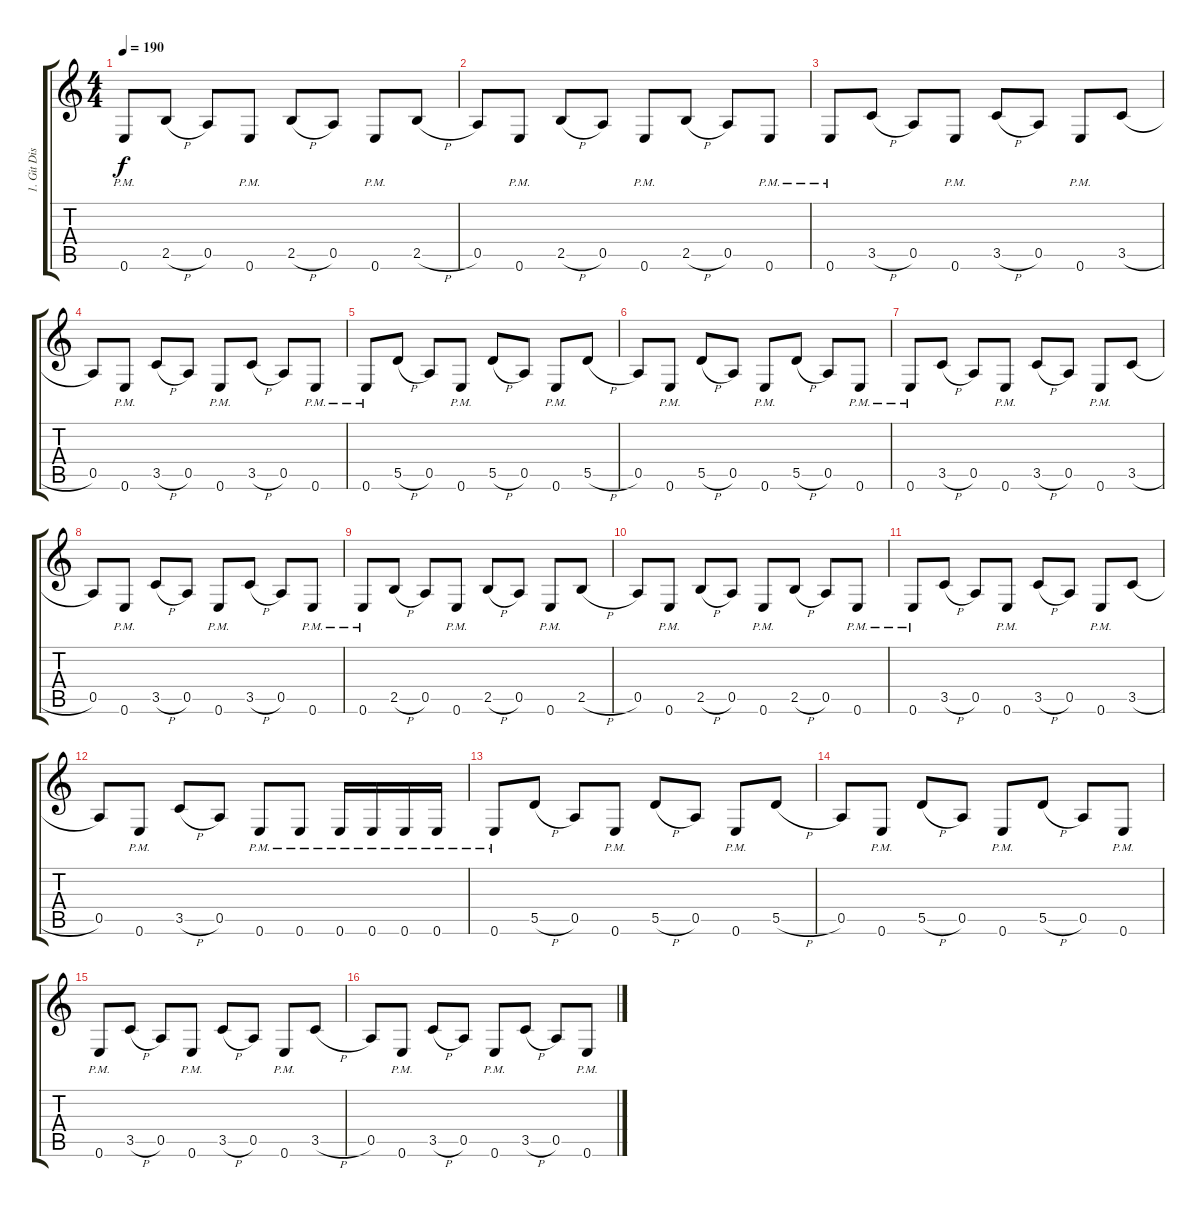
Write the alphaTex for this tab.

\track ("1. Git Dist" "1. Git Dis") {instrument distortionguitar}
\staff {score tabs}
\tuning (E4 B3 G3 D3 A2 E2) {hide}
\ts (4 4)
\tempo 190
\clef g2
\ks c
0.6{pm}.8{dy f instrument distortionguitar} 2.5{h}.8 0.5.8 0.6{pm}.8 2.5{h}.8 0.5.8 0.6{pm}.8 2.5{h}.8 |
0.5.8 0.6{pm}.8 2.5{h}.8 0.5.8 0.6{pm}.8 2.5{h}.8 0.5.8 0.6{pm}.8 |
0.6{pm}.8 3.5{h}.8 0.5.8 0.6{pm}.8 3.5{h}.8 0.5.8 0.6{pm}.8 3.5{h}.8 |
0.5.8 0.6{pm}.8 3.5{h}.8 0.5.8 0.6{pm}.8 3.5{h}.8 0.5.8 0.6{pm}.8 |
0.6{pm}.8 5.5{h}.8 0.5.8 0.6{pm}.8 5.5{h}.8 0.5.8 0.6{pm}.8 5.5{h}.8 |
0.5.8 0.6{pm}.8 5.5{h}.8 0.5.8 0.6{pm}.8 5.5{h}.8 0.5.8 0.6{pm}.8 |
0.6{pm}.8 3.5{h}.8 0.5.8 0.6{pm}.8 3.5{h}.8 0.5.8 0.6{pm}.8 3.5{h}.8 |
0.5.8 0.6{pm}.8 3.5{h}.8 0.5.8 0.6{pm}.8 3.5{h}.8 0.5.8 0.6{pm}.8 |
0.6{pm}.8 2.5{h}.8 0.5.8 0.6{pm}.8 2.5{h}.8 0.5.8 0.6{pm}.8 2.5{h}.8 |
0.5.8 0.6{pm}.8 2.5{h}.8 0.5.8 0.6{pm}.8 2.5{h}.8 0.5.8 0.6{pm}.8 |
0.6{pm}.8 3.5{h}.8 0.5.8 0.6{pm}.8 3.5{h}.8 0.5.8 0.6{pm}.8 3.5{h}.8 |
0.5.8 0.6{pm}.8 3.5{h}.8 0.5.8 0.6{pm}.8 0.6{pm}.8 0.6{pm}.16 0.6{pm}.16 0.6{pm}.16 0.6{pm}.16 |
0.6{pm}.8 5.5{h}.8 0.5.8 0.6{pm}.8 5.5{h}.8 0.5.8 0.6{pm}.8 5.5{h}.8 |
0.5.8 0.6{pm}.8 5.5{h}.8 0.5.8 0.6{pm}.8 5.5{h}.8 0.5.8 0.6{pm}.8 |
0.6{pm}.8 3.5{h}.8 0.5.8 0.6{pm}.8 3.5{h}.8 0.5.8 0.6{pm}.8 3.5{h}.8 |
0.5.8 0.6{pm}.8 3.5{h}.8 0.5.8 0.6{pm}.8 3.5{h}.8 0.5.8 0.6{pm}.8
